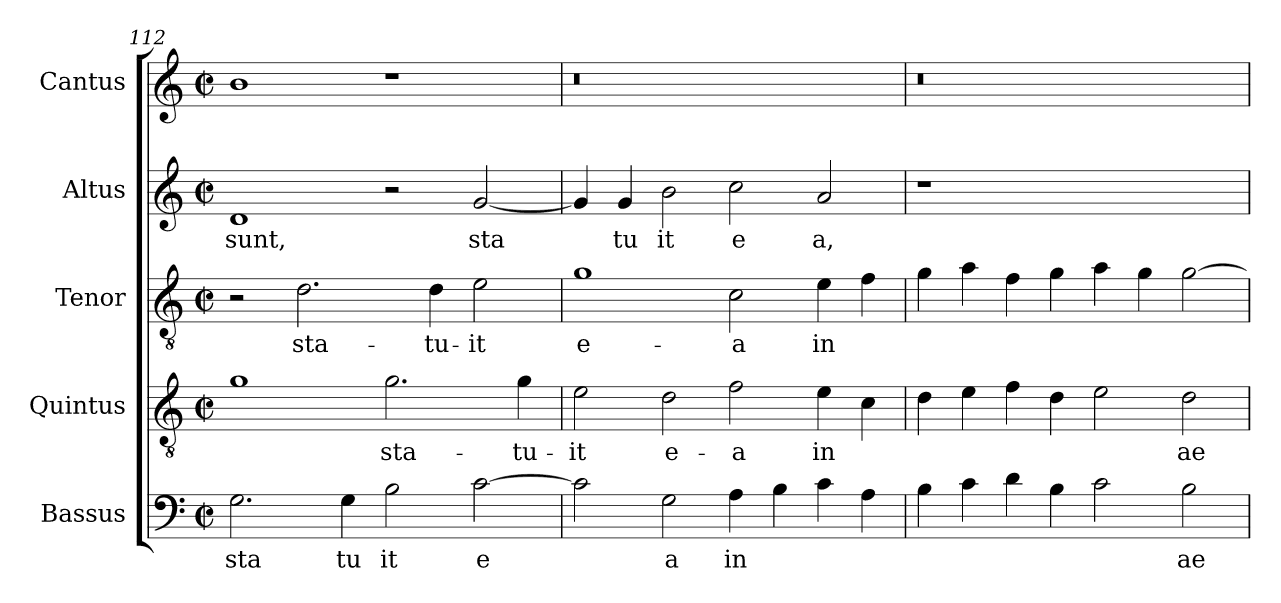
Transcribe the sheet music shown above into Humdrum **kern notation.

**kern	**text	**kern	**text	**kern	**text	**kern	**text	**kern	**text
*part5	*part5	*part4	*part4	*part3	*part3	*part2	*part2	*part1	*part1
*staff5	*staff5	*staff4	*staff4	*staff3	*staff3	*staff2	*staff2	*staff1	*staff1
*I"Bassus	*	*I"Quintus	*	*I"Tenor	*	*I"Altus	*	*I"Cantus	*
*clefF4	*	*clefGv2	*	*clefGv2	*	*clefG2	*	*clefG2	*
*k[]	*	*k[]	*	*k[]	*	*k[]	*	*k[]	*
*C:	*	*C:	*	*C:	*	*C:	*	*C:	*
*M2/2	*	*M2/2	*	*M2/2	*	*M2/2	*	*M2/2	*
*met(c|)	*	*met(c|)	*	*met(c|)	*	*met(c|)	*	*met(c|)	*
=112	=112	=112	=112	=112	=112	=112	=112	=112	=112
!	!LO:LY:b:cj	!	!LO:LY:b:cj	!	!	!	!LO:LY:b:cj	!	!LO:LY:b:cj
2.G\	sta	1g	.	2r	.	1d	sunt,	1b	.
!	!	!	!	!	!LO:LY:b:cj	!	!	!	!
.	.	.	.	2.d\	sta-	.	.	.	.
!	!LO:LY:b:cj	!	!	!	!	!	!	!	!
4G\	tu	.	.	.	.	.	.	.	.
!	!LO:LY:b:cj	!	!LO:LY:b:cj	!	!	!	!	!	!
2B\	it	2.g\	sta-	.	.	2r	.	1r	.
!	!	!	!	!	!LO:LY:b:cj	!	!	!	!
.	.	.	.	4d\	-tu-	.	.	.	.
!	!LO:LY:b:cj	!	!	!	!LO:LY:b:cj	!	!LO:LY:b:cj	!	!
[>2c\	e	.	.	2e\	-it	[<2g/	sta	.	.
!	!	!	!LO:LY:b:cj	!	!	!	!	!	!
.	.	4g\	-tu-	.	.	.	.	.	.
=113	=113	=113	=113	=113	=113	=113	=113	=113	=113
!	!LO:LY:b:cj	!	!LO:LY:b:cj	!	!LO:LY:b:cj	!	!LO:LY:b:cj	!	!
2c\]	.	2e\	-it	1g	e-	4g/]	.	0r	.
!	!	!	!	!	!	!	!LO:LY:b:cj	!	!
.	.	.	.	.	.	4g/	tu	.	.
!	!LO:LY:b:cj	!	!LO:LY:b:cj	!	!	!	!LO:LY:b:cj	!	!
2G\	a	2d\	e-	.	.	2b\	it	.	.
!	!LO:LY:b:cj	!	!LO:LY:b:cj	!	!LO:LY:b:cj	!	!LO:LY:b:cj	!	!
4A\	in	2f\	-a	2c\	-a	2cc\	e	.	.
!	!LO:LY:b:cj	!	!	!	!	!	!	!	!
4B\	.	.	.	.	.	.	.	.	.
!	!LO:LY:b:cj	!	!LO:LY:b:cj	!	!LO:LY:b:cj	!	!LO:LY:b:cj	!	!
4c\	.	4e\	in	4e\	in	2a/	a,	.	.
!	!LO:LY:b:cj	!	!LO:LY:b:cj	!	!LO:LY:b:cj	!	!	!	!
4A\	.	4c\	.	4f\	.	.	.	.	.
=114	=114	=114	=114	=114	=114	=114	=114	=114	=114
!	!LO:LY:b:cj	!	!LO:LY:b:cj	!	!LO:LY:b:cj	!	!	!	!
4B\	.	4d\	.	4g\	.	1r	.	0r	.
!	!LO:LY:b:cj	!	!LO:LY:b:cj	!	!LO:LY:b:cj	!	!	!	!
4c\	.	4e\	.	4a\	.	.	.	.	.
!	!LO:LY:b:cj	!	!LO:LY:b:cj	!	!LO:LY:b:cj	!	!	!	!
4d\	.	4f\	.	4f\	.	.	.	.	.
!	!LO:LY:b:cj	!	!LO:LY:b:cj	!	!LO:LY:b:cj	!	!	!	!
4B\	.	4d\	.	4g\	.	.	.	.	.
!	!LO:LY:b:cj	!	!LO:LY:b:cj	!	!LO:LY:b:cj	!	!	!	!
2c\	.	2e\	.	4a\	.	1ryy	.	.	.
!	!	!	!	!	!LO:LY:b:cj	!	!	!	!
.	.	.	.	4g\	.	.	.	.	.
!	!LO:LY:b:cj	!	!LO:LY:b:cj	!	!LO:LY:b:cj	!	!	!	!
2B\	ae	2d\	ae-	[<2g\	.	.	.	.	.
=	=	=	=	=	=	=	=	=	=
*-	*-	*-	*-	*-	*-	*-	*-	*-	*-
